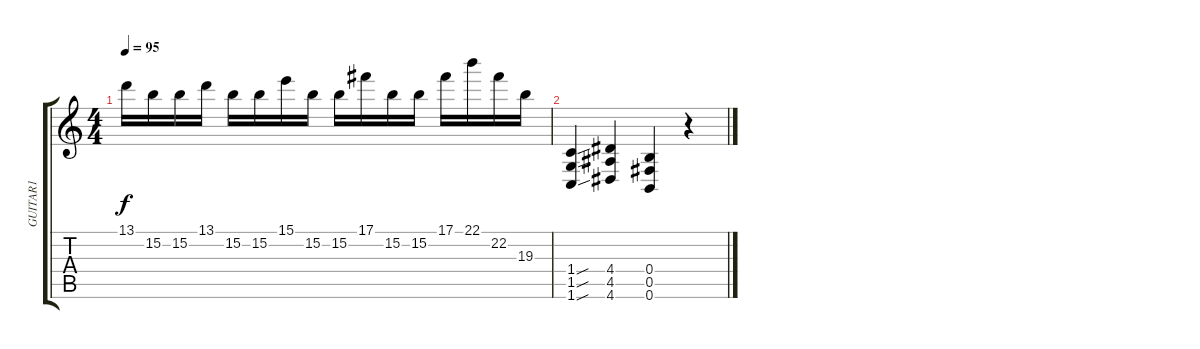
\track ("GUITAR1" "GUITAR1") {instrument distortionguitar}
\staff {score tabs}
\tuning (Db4 Ab3 E3 B2 Gb2 B1) {hide}
\ts (4 4)
\tempo 95
\clef g2
\ks c
13.1.16{dy f} 15.2.16 15.2.16 13.1.16 15.2.16 15.2.16 15.1.16 15.2.16 15.2.16 17.1.16 15.2.16 15.2.16 17.1.16 22.1.16 22.2.16 19.3.16 |
(1.4{sou} 1.5{sou} 1.6{sou}).4 (4.4 4.5 4.6).4 (0.4 0.5 0.6).4 r.4
